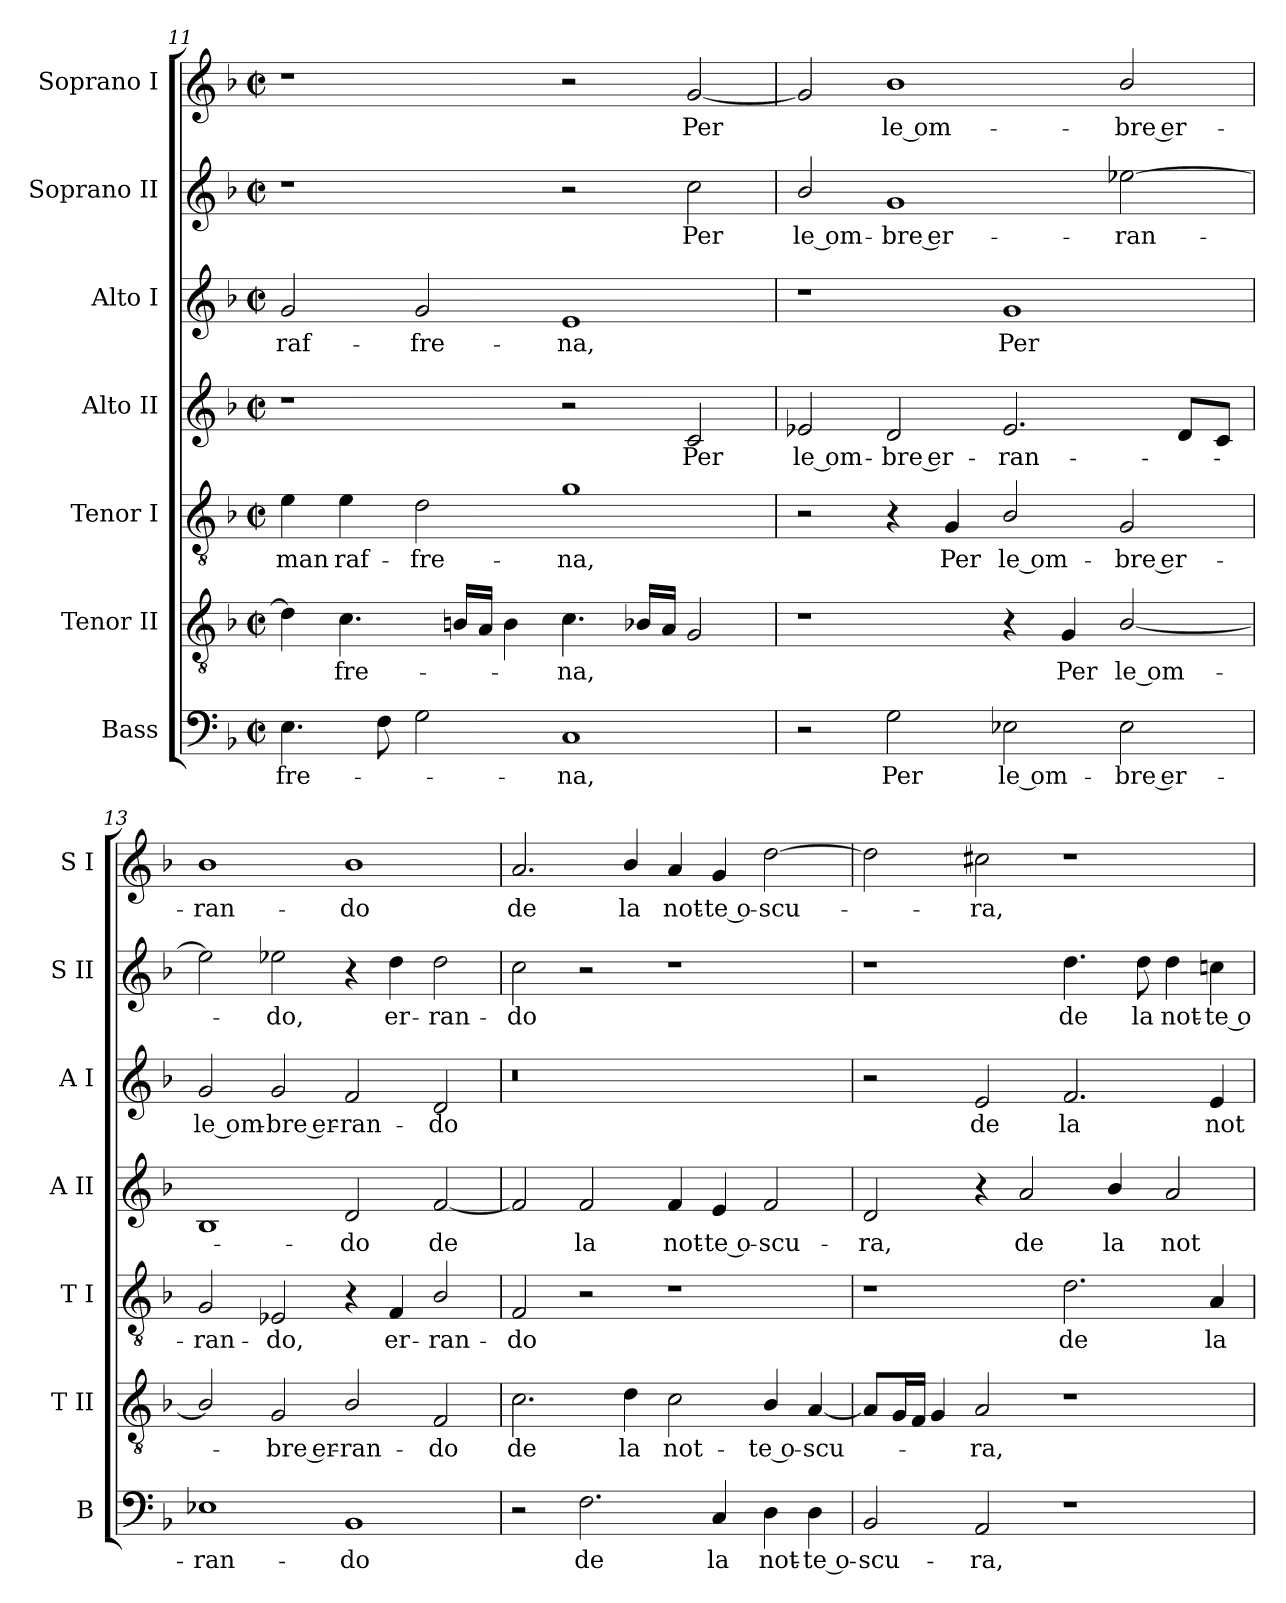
**kern	**text	**kern	**text	**kern	**text	**kern	**text	**kern	**text	**kern	**text	**kern	**text
*part7	*part7	*part6	*part6	*part5	*part5	*part4	*part4	*part3	*part3	*part2	*part2	*part1	*part1
*staff7	*staff7	*staff6	*staff6	*staff5	*staff5	*staff4	*staff4	*staff3	*staff3	*staff2	*staff2	*staff1	*staff1
*I"Bass	*	*I"Tenor II	*	*I"Tenor I	*	*I"Alto II	*	*I"Alto I	*	*I"Soprano II	*	*I"Soprano I	*
*I'B	*	*I'T II	*	*I'T I	*	*I'A II	*	*I'A I	*	*I'S II	*	*I'S I	*
*clefF4	*	*clefGv2	*	*clefGv2	*	*clefG2	*	*clefG2	*	*clefG2	*	*clefG2	*
*k[b-]	*	*k[b-]	*	*k[b-]	*	*k[b-]	*	*k[b-]	*	*k[b-]	*	*k[b-]	*
*M2/2	*	*M2/2	*	*M2/2	*	*M2/2	*	*M2/2	*	*M2/2	*	*M2/2	*
*met(c|)	*	*met(c|)	*	*met(c|)	*	*met(c|)	*	*met(c|)	*	*met(c|)	*	*met(c|)	*
=11	=11	=11	=11	=11	=11	=11	=11	=11	=11	=11	=11	=11	=11
!	!LO:LY:b	!	!	!	!LO:LY:b	!	!	!	!LO:LY:b	!	!	!	!
4.E	-fre-	4d]	.	4e	man	1r	.	2g	raf-	1r	.	1r	.
!	!	!	!LO:LY:b	!	!LO:LY:b	!	!	!	!	!	!	!	!
.	.	4.c	fre-	4e	raf-	.	.	.	.	.	.	.	.
8F	.	.	.	.	.	.	.	.	.	.	.	.	.
!	!	!	!	!	!LO:LY:b	!	!	!	!LO:LY:b	!	!	!	!
2G	.	.	.	2d	-fre-	.	.	2g	-fre-	.	.	.	.
.	.	16BnLL	.	.	.	.	.	.	.	.	.	.	.
.	.	16AJJ	.	.	.	.	.	.	.	.	.	.	.
.	.	4B	.	.	.	.	.	.	.	.	.	.	.
!	!LO:LY:b	!	!LO:LY:b	!	!LO:LY:b	!	!	!	!LO:LY:b	!	!	!	!
1C	na,	4.c	na,	1g	-na,	2r	.	1e	-na,	2r	.	2r	.
.	.	16B-XLL	.	.	.	.	.	.	.	.	.	.	.
.	.	16AJJ	.	.	.	.	.	.	.	.	.	.	.
!	!	!	!	!	!	!	!LO:LY:b	!	!	!	!LO:LY:b	!	!LO:LY:b
.	.	2G	.	.	.	2c	Per	.	.	2cc	Per	[2g	Per
!!LO:LB:g=z
=12	=12	=12	=12	=12	=12	=12	=12	=12	=12	=12	=12	=12	=12
!	!	!	!	!	!	!	!LO:LY:b	!	!	!	!LO:LY:b	!	!
2r	.	1r	.	2r	.	2e-X	le om-	1r	.	2b-/	le om-	2g]	.
!	!LO:LY:b	!	!	!	!	!	!LO:LY:b	!	!	!	!LO:LY:b	!	!LO:LY:b
2G	Per	.	.	4r	.	2d	-bre er-	.	.	1g	-bre er-	1b-	le om-
!	!	!	!	!	!LO:LY:b	!	!	!	!	!	!	!	!
.	.	.	.	4G	Per	.	.	.	.	.	.	.	.
!	!LO:LY:b	!	!	!	!LO:LY:b	!	!LO:LY:b	!	!LO:LY:b	!	!	!	!
2E-X	le om-	4r	.	2B-/	le om-	2.e-	-ran-	1g	Per	.	.	.	.
!	!	!	!LO:LY:b	!	!	!	!	!	!	!	!	!	!
.	.	4G	Per	.	.	.	.	.	.	.	.	.	.
!	!LO:LY:b	!	!LO:LY:b	!	!LO:LY:b	!	!	!	!	!	!LO:LY:b	!	!LO:LY:b
2E-	-bre er-	[2B-/	le om-	2G	-bre er-	.	.	.	.	[2ee-X	-ran-	2b-/	-bre er-
.	.	.	.	.	.	8dL	.	.	.	.	.	.	.
.	.	.	.	.	.	8cJ	.	.	.	.	.	.	.
=13	=13	=13	=13	=13	=13	=13	=13	=13	=13	=13	=13	=13	=13
!	!LO:LY:b	!	!	!	!LO:LY:b	!	!	!	!LO:LY:b	!	!	!	!LO:LY:b
1E-X	-ran-	2B-/]	.	2G	-ran-	1B-	.	2g	le om-	2ee-]	.	1b-	-ran-
!	!	!	!LO:LY:b	!	!LO:LY:b	!	!	!	!LO:LY:b	!	!LO:LY:b	!	!
.	.	2G	bre er-	2E-X	-do,	.	.	2g	-bre er-	2ee-X	do,	.	.
!	!LO:LY:b	!	!LO:LY:b	!	!	!	!LO:LY:b	!	!LO:LY:b	!	!	!	!LO:LY:b
1BB-	-do	2B-/	-ran-	4r	.	2d	do	2f	-ran-	4r	.	1b-	-do
!	!	!	!	!	!LO:LY:b	!	!	!	!	!	!LO:LY:b	!	!
.	.	.	.	4F	er-	.	.	.	.	4dd	er-	.	.
!	!	!	!LO:LY:b	!	!LO:LY:b	!	!LO:LY:b	!	!LO:LY:b	!	!LO:LY:b	!	!
.	.	2F	-do	2B-/	-ran-	[2f	de	2d	-do	2dd	-ran-	.	.
=14	=14	=14	=14	=14	=14	=14	=14	=14	=14	=14	=14	=14	=14
!	!	!	!LO:LY:b	!	!LO:LY:b	!	!	!	!	!	!LO:LY:b	!	!LO:LY:b
2r	.	2.c	de	2F	-do	2f]	.	0r	.	2cc	-do	2.a	de
!	!LO:LY:b	!	!	!	!	!	!LO:LY:b	!	!	!	!	!	!
2.F	de	.	.	2r	.	2f	la	.	.	2r	.	.	.
!	!	!	!LO:LY:b	!	!	!	!	!	!	!	!	!	!LO:LY:b
.	.	4d	la	.	.	.	.	.	.	.	.	4b-/	la
!	!	!	!LO:LY:b	!	!	!	!LO:LY:b	!	!	!	!	!	!LO:LY:b
.	.	2c	not-	1r	.	4f	not-	.	.	1r	.	4a	not-
!	!LO:LY:b	!	!	!	!	!	!LO:LY:b	!	!	!	!	!	!LO:LY:b
4C	la	.	.	.	.	4e	-te o-	.	.	.	.	4g	-te o-
!	!LO:LY:b	!	!LO:LY:b	!	!	!	!LO:LY:b	!	!	!	!	!	!LO:LY:b
4D	not-	4B-/	-te o-	.	.	2f	-scu-	.	.	.	.	[2dd	-scu-
!	!LO:LY:b	!	!LO:LY:b	!	!	!	!	!	!	!	!	!	!
4D	-te o-	[4A	-scu-	.	.	.	.	.	.	.	.	.	.
!!LO:PB:g=z
=15	=15	=15	=15	=15	=15	=15	=15	=15	=15	=15	=15	=15	=15
!	!LO:LY:b	!	!	!	!	!	!LO:LY:b	!	!	!	!	!	!
2BB-	-scu-	8AL]	.	1r	.	2d	-ra,	2r	.	1r	.	2dd]	.
.	.	16GL	.	.	.	.	.	.	.	.	.	.	.
.	.	16FJJ	.	.	.	.	.	.	.	.	.	.	.
.	.	4G	.	.	.	.	.	.	.	.	.	.	.
!	!LO:LY:b	!	!LO:LY:b	!	!	!	!	!	!LO:LY:b	!	!	!	!LO:LY:b
2AA	-ra,	2A	ra,	.	.	4r	.	2e	de	.	.	2cc#X	ra,
!	!	!	!	!	!	!	!LO:LY:b	!	!	!	!	!	!
.	.	.	.	.	.	2a	de	.	.	.	.	.	.
!	!	!	!	!	!LO:LY:b	!	!	!	!LO:LY:b	!	!LO:LY:b	!	!
1r	.	1r	.	2.d	de	.	.	2.f	la	4.dd	de	1r	.
!	!	!	!	!	!	!	!LO:LY:b	!	!	!	!	!	!
.	.	.	.	.	.	4b-/	la	.	.	.	.	.	.
!	!	!	!	!	!	!	!	!	!	!	!LO:LY:b	!	!
.	.	.	.	.	.	.	.	.	.	8dd	la	.	.
!	!	!	!	!	!	!	!LO:LY:b	!	!	!	!LO:LY:b	!	!
.	.	.	.	.	.	2a	not-	.	.	4dd	not-	.	.
!	!	!	!	!	!LO:LY:b	!	!	!	!LO:LY:b	!	!LO:LY:b	!	!
.	.	.	.	4A	la	.	.	4e	not-	4ccnj\	-te o-	.	.
=	=	=	=	=	=	=	=	=	=	=	=	=	=
*-	*-	*-	*-	*-	*-	*-	*-	*-	*-	*-	*-	*-	*-
